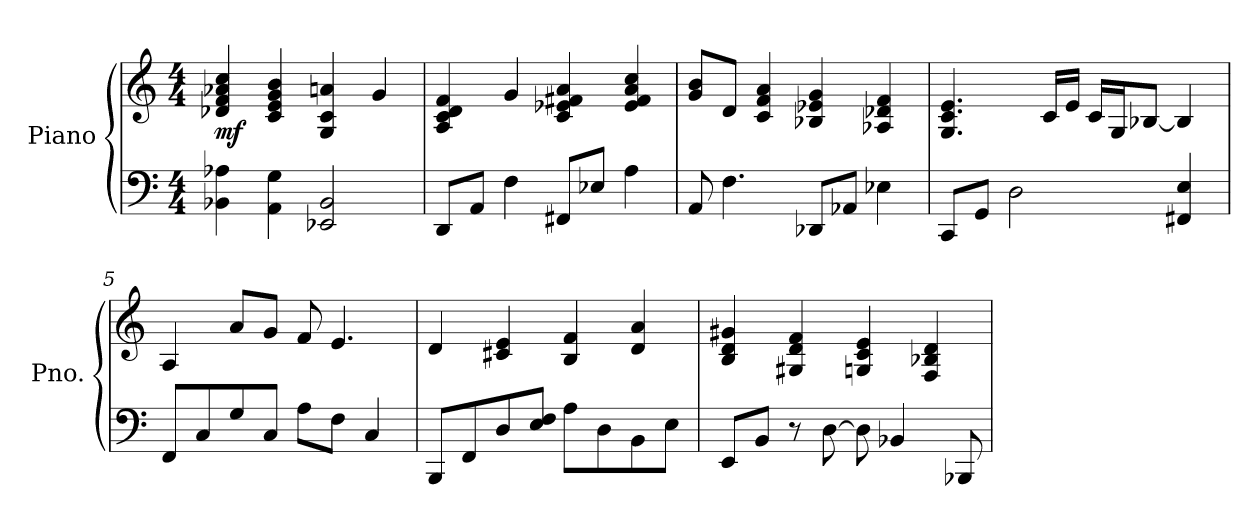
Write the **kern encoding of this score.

**kern	**kern	**dynam
*part1	*part1	*part1
*staff2	*staff1	*staff1/2
*I"Piano	*	*
*I'Pno.	*	*
*clefF4	*clefG2	*
*k[]	*k[]	*
*M4/4	*M4/4	*
*MM120	*MM120	*
=1	=1	=1
!	!	!LO:DY:b
4BB-X\ 4A-X\	4d-X/ 4f/ 4a-X/ 4cc/	mf
4AA\ 4G\	4c/ 4e/ 4g/ 4b/	.
2EE-X/ 2BB-/	4G/ 4c/ 4an/	.
.	4g/	.
=2	=2	=2
8DD/L	4A/ 4c/ 4d/ 4f/	.
8AA/J	.	.
4F\	4g/	.
8FF#X/L	4c/ 4e-X/ 4f#X/ 4a/	.
8E-X/J	.	.
4A\	4e-/ 4f#/ 4a/ 4cc/	.
=3	=3	=3
8AA/	8g/ 8b/L	.
4.F\	8d/J	.
.	4c/ 4f/ 4a/	.
8DD-X/L	4B-X/ 4e-X/ 4g/	.
8AA-X/J	.	.
4E-X\	4A-X/ 4d-X/ 4f/	.
=4	=4	=4
8CC/L	4.G/ 4.c/ 4.e/	.
8GG/J	.	.
2D\	.	.
.	16c/LL	.
.	16e/JJ	.
.	16c/LL	.
.	16G/J	.
.	[8B-X/J	.
4FF#X/ 4E/	4B-/]	.
!!LO:LB:g=z
=5	=5	=5
8FF/L	4A/	.
8C/	.	.
8G/	8a/L	.
8C/J	8g/J	.
8A\L	8f/	.
8F\J	4.e/	.
4C/	.	.
=6	=6	=6
8BBB/L	4d/	.
8FF/	.	.
8D/	4c#X/ 4e/	.
8E/ 8F/J	.	.
8A\L	4B/ 4f/	.
8D\	.	.
8BB\	4d/ 4a/	.
8E\J	.	.
=7	=7	=7
8EE/L	4B/ 4d/ 4g#X/	.
8BB/J	.	.
8r	4G#X/ 4d/ 4f/	.
[8D\	.	.
8D\]	4Gn/ 4c/ 4e/	.
4BB-X/	.	.
.	4F/ 4B-X/ 4d/	.
8BBB-X/	.	.
=	=	=
*-	*-	*-
